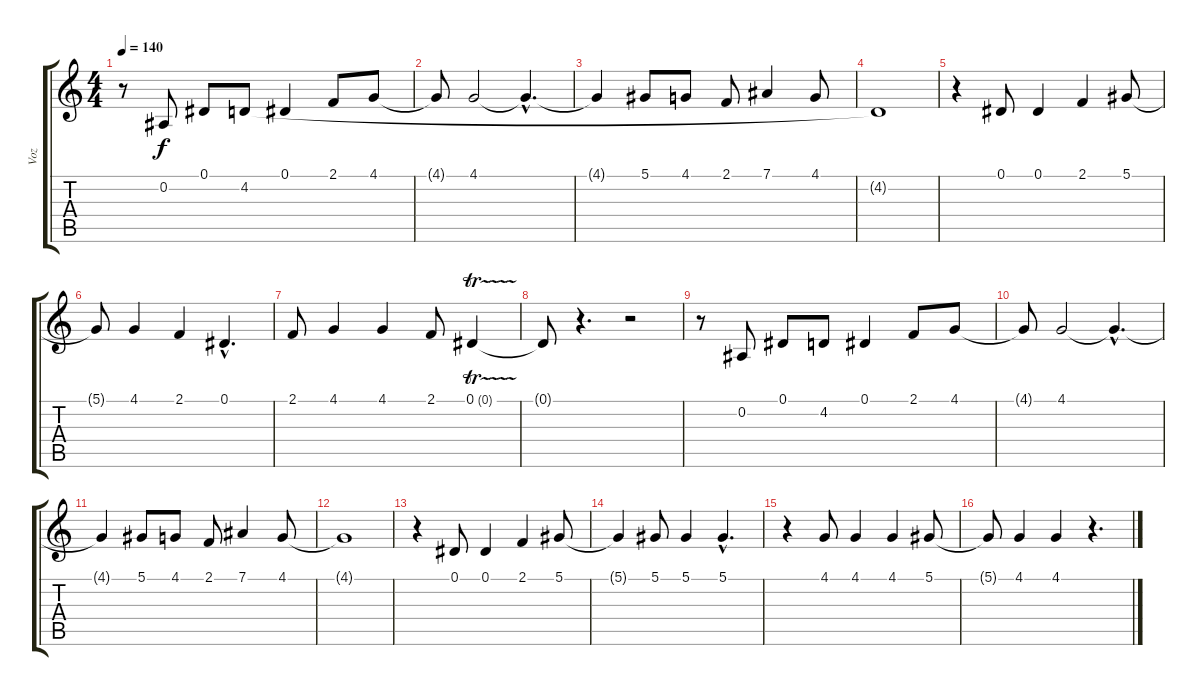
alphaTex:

\track ("Voz" "Voz") {instrument fx5brightness}
\staff {score tabs}
\tuning (Eb4 Bb3 Gb3 Db3 Ab2 Eb2) {hide}
\ts (4 4)
\tempo 140
\clef g2
\ks c
r.8{dy f} 0.2.8 0.1.8 4.2.8 0.1.4 2.1.8 4.1.8 |
4.1{t}.8 4.1.2 4.1{hac t}.4{d} |
4.1{t}.4 5.1.8 4.1.8 2.1.8 7.1.4 4.1.8 |
4.2{t}.1 |
r.4 0.1.8 0.1.4 2.1.4 5.1.8 |
5.1{t}.8 4.1.4 2.1.4 0.1{hac}.4{d} |
2.1.8 4.1.4 4.1.4 2.1.8 0.1{tr (0 16)}.4 |
0.1{t}.8 r.4{d} r.2 |
r.8 0.2.8 0.1.8 4.2.8 0.1.4 2.1.8 4.1.8 |
4.1{t}.8 4.1.2 4.1{hac t}.4{d} |
4.1{t}.4 5.1.8 4.1.8 2.1.8 7.1.4 4.1.8 |
4.1{t}.1 |
r.4 0.1.8 0.1.4 2.1.4 5.1.8 |
5.1{t}.4 5.1.8 5.1.4 5.1{hac}.4{d} |
r.4 4.1.8 4.1.4 4.1.4 5.1.8 |
5.1{t}.8 4.1.4 4.1.4 r.4{d}
